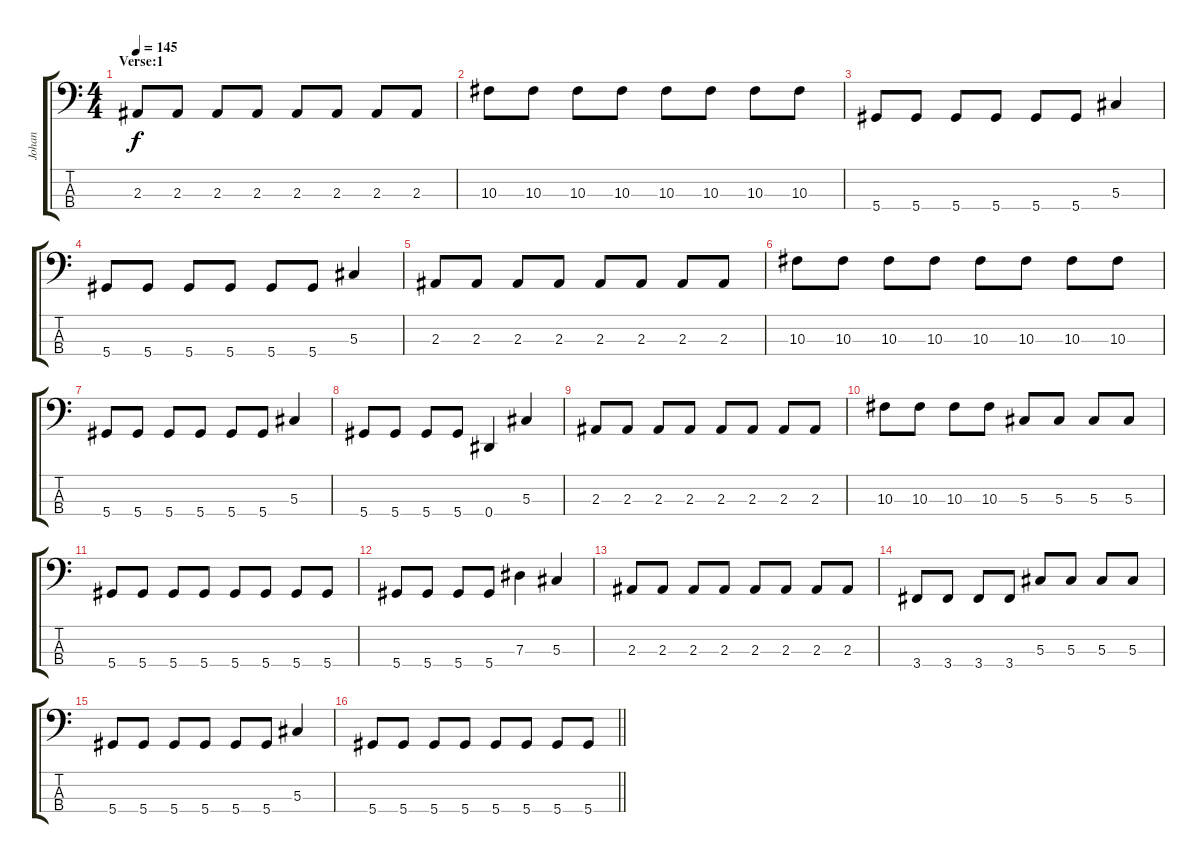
\track ("Johan" "Johan") {instrument electricbasspick}
\staff {score tabs}
\tuning (Gb2 Db2 Ab1 Eb1) {hide}
\ts (4 4)
\section ("" "Verse:1")
\tempo 145
\clef f4
\ks c
2.3.8{dy f} 2.3.8 2.3.8 2.3.8 2.3.8 2.3.8 2.3.8 2.3.8 |
10.3.8 10.3.8 10.3.8 10.3.8 10.3.8 10.3.8 10.3.8 10.3.8 |
5.4.8 5.4.8 5.4.8 5.4.8 5.4.8 5.4.8 5.3.4 |
5.4.8 5.4.8 5.4.8 5.4.8 5.4.8 5.4.8 5.3.4 |
2.3.8 2.3.8 2.3.8 2.3.8 2.3.8 2.3.8 2.3.8 2.3.8 |
10.3.8 10.3.8 10.3.8 10.3.8 10.3.8 10.3.8 10.3.8 10.3.8 |
5.4.8 5.4.8 5.4.8 5.4.8 5.4.8 5.4.8 5.3.4 |
5.4.8 5.4.8 5.4.8 5.4.8 0.4.4 5.3.4 |
2.3.8 2.3.8 2.3.8 2.3.8 2.3.8 2.3.8 2.3.8 2.3.8 |
10.3.8 10.3.8 10.3.8 10.3.8 5.3.8 5.3.8 5.3.8 5.3.8 |
5.4.8 5.4.8 5.4.8 5.4.8 5.4.8 5.4.8 5.4.8 5.4.8 |
5.4.8 5.4.8 5.4.8 5.4.8 7.3.4 5.3.4 |
2.3.8 2.3.8 2.3.8 2.3.8 2.3.8 2.3.8 2.3.8 2.3.8 |
3.4.8 3.4.8 3.4.8 3.4.8 5.3.8 5.3.8 5.3.8 5.3.8 |
5.4.8 5.4.8 5.4.8 5.4.8 5.4.8 5.4.8 5.3.4 |
\barLineRight lightlight
5.4.8 5.4.8 5.4.8 5.4.8 5.4.8 5.4.8 5.4.8 5.4.8
